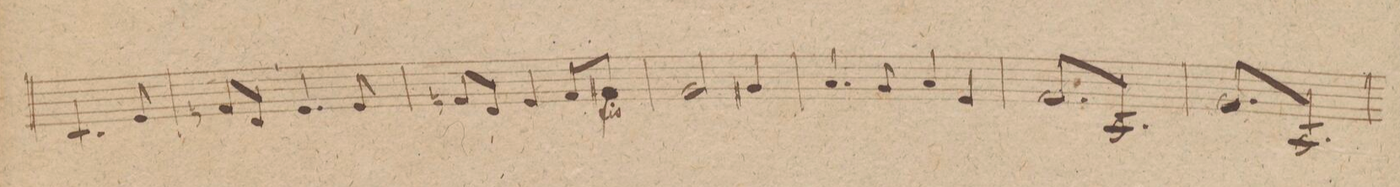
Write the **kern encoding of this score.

**kern	**dynam
*I"Violino IIdo	*
*clefG2	*
*k[b-]	*
*met(c|)	*
*M3/4	*
4.c#/	.
8e/	.
=133	=133
8fn/L	.
8d/J	.
4.e/	.
8e/	.
=134	=134
8fn/L	.
8d/J	.
4e/	.
8f/L	.
8f#X/J	.
=135	=135
2g/	.
4g#X/	.
=136	=136
4.a/	.
8g/	.
8a/	.
8e/	.
=137	=137
*tremolo	*
8f/L	.
8A/	.
8f/	.
8A/	.
8f/	.
8A/J	.
=138	=138
8g/L	.
8A/	.
8g/	.
8A/	.
8g/	.
8A/J	.
=139	=139
*-	*-
